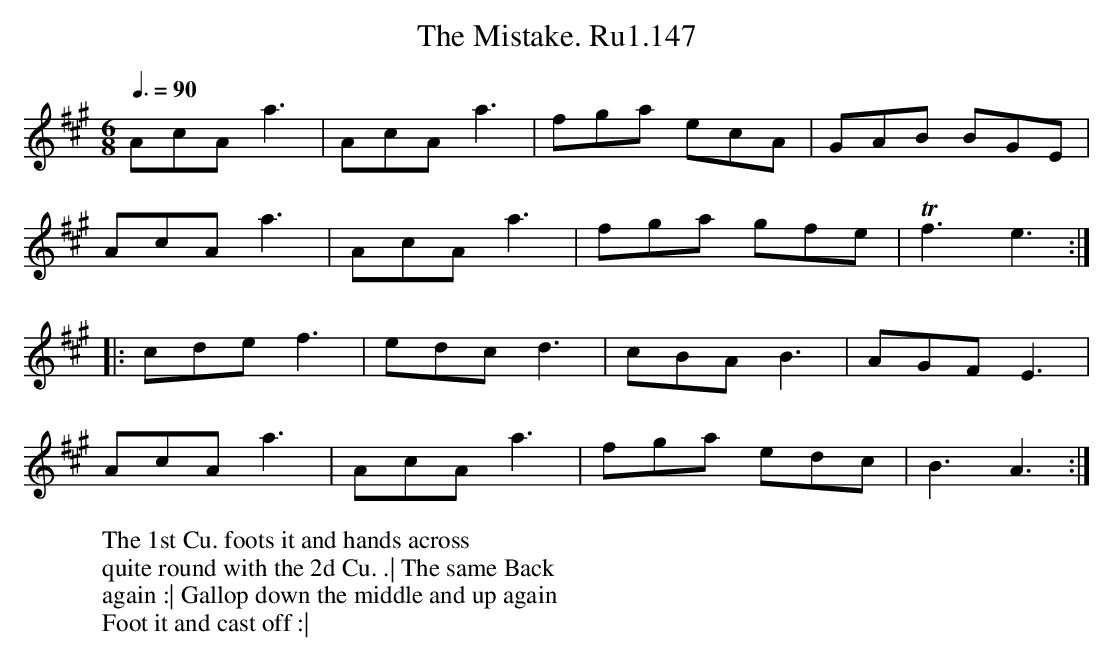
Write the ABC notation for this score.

X:1
T:Mistake. Ru1.147, The
M:6/8
L:1/8
W:The 1st Cu. foots it and hands across
W:quite round with the 2d Cu. .| The same Back
W:again :| Gallop down the middle and up again
W:Foot it and cast off :|
Q:3/8=90
K:A
AcA a3 | AcA a3 | fga ecA | GAB BGE |
AcA a3 | AcA a3 | fga gfe | Tf3 e3 :|
|: cde f3 | edc d3 | cBA B3 | AGF E3 |
AcA a3 | AcA a3 | fga edc | B3 A3 :|
